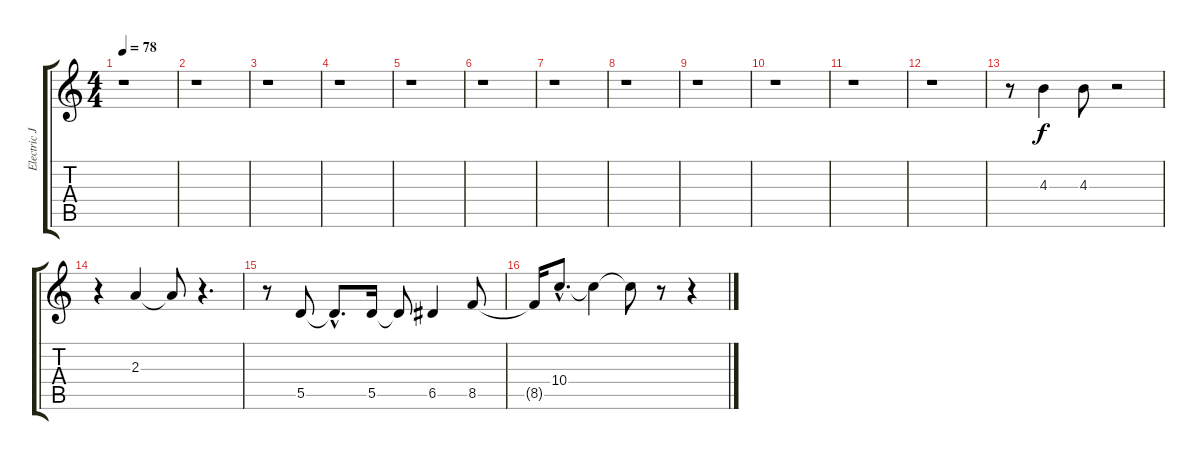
\track ("Electric Jazz Guitar (Fills)" "Electric J") {instrument electricguitarjazz}
\staff {score tabs}
\tuning (E4 B3 G3 D3 A2 E2) {hide}
\ts (4 4)
\tempo 78
\clef g2
\ks c
r.1{dy f} |
r.1 |
r.1 |
r.1 |
r.1 |
r.1 |
r.1 |
r.1 |
r.1 |
r.1 |
r.1 |
r.1 |
r.8 4.3.4 4.3.8 r.2 |
r.4 2.3.4 2.3{t}.8 r.4{d} |
r.8 5.5.8 5.5{hac t}.8{d} 5.5.16 5.5{t}.8 6.5.4 8.5.8 |
8.5{t}.16 10.4{hac}.8{d} 10.4{t}.4 10.4{t}.8 r.8 r.4
